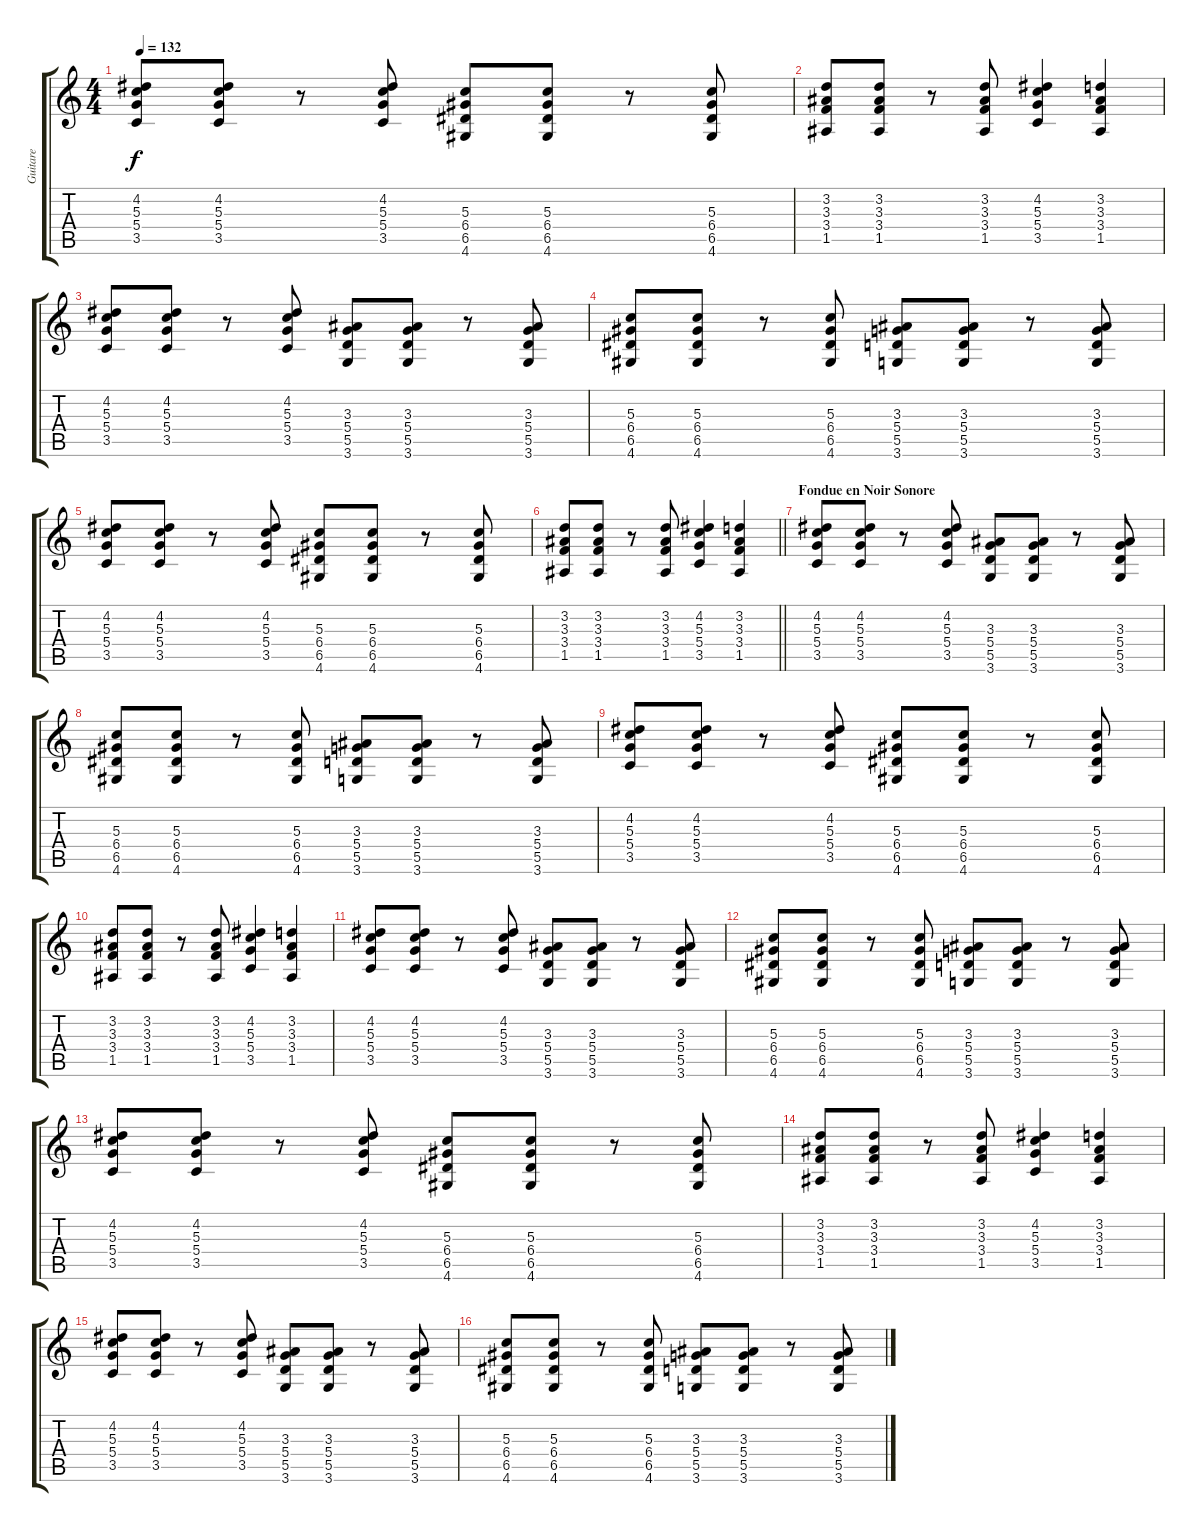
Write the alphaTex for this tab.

\track ("Guitare" "Guitare") {instrument acousticguitarnylon}
\staff {score tabs}
\tuning (E4 B3 G3 D3 A2 E2) {hide}
\ts (4 4)
\tempo 132
\clef g2
\ks c
(4.2 5.3 5.4 3.5).8{dy f} (4.2 5.3 5.4 3.5).8 r.8 (4.2 5.3 5.4 3.5).8 (5.3 6.4 6.5 4.6).8 (5.3 6.4 6.5 4.6).8 r.8 (5.3 6.4 6.5 4.6).8 |
(3.2 3.3 3.4 1.5).8 (3.2 3.3 3.4 1.5).8 r.8 (3.2 3.3 3.4 1.5).8 (4.2 5.3 5.4 3.5).4 (3.2 3.3 3.4 1.5).4 |
(4.2 5.3 5.4 3.5).8 (4.2 5.3 5.4 3.5).8 r.8 (4.2 5.3 5.4 3.5).8 (3.3 5.4 5.5 3.6).8 (3.3 5.4 5.5 3.6).8 r.8 (3.3 5.4 5.5 3.6).8 |
(5.3 6.4 6.5 4.6).8 (5.3 6.4 6.5 4.6).8 r.8 (5.3 6.4 6.5 4.6).8 (3.3 5.4 5.5 3.6).8 (3.3 5.4 5.5 3.6).8 r.8 (3.3 5.4 5.5 3.6).8 |
(4.2 5.3 5.4 3.5).8 (4.2 5.3 5.4 3.5).8 r.8 (4.2 5.3 5.4 3.5).8 (5.3 6.4 6.5 4.6).8 (5.3 6.4 6.5 4.6).8 r.8 (5.3 6.4 6.5 4.6).8 |
\barLineRight lightlight
(3.2 3.3 3.4 1.5).8 (3.2 3.3 3.4 1.5).8 r.8 (3.2 3.3 3.4 1.5).8 (4.2 5.3 5.4 3.5).4 (3.2 3.3 3.4 1.5).4 |
\section ("" "Fondue en Noir Sonore")
(4.2 5.3 5.4 3.5).8{volume 10} (4.2 5.3 5.4 3.5).8 r.8 (4.2 5.3 5.4 3.5).8 (3.3 5.4 5.5 3.6).8 (3.3 5.4 5.5 3.6).8 r.8 (3.3 5.4 5.5 3.6).8 |
(5.3 6.4 6.5 4.6).8 (5.3 6.4 6.5 4.6).8 r.8 (5.3 6.4 6.5 4.6).8 (3.3 5.4 5.5 3.6).8 (3.3 5.4 5.5 3.6).8 r.8 (3.3 5.4 5.5 3.6).8 |
(4.2 5.3 5.4 3.5).8 (4.2 5.3 5.4 3.5).8 r.8 (4.2 5.3 5.4 3.5).8 (5.3 6.4 6.5 4.6).8 (5.3 6.4 6.5 4.6).8 r.8 (5.3 6.4 6.5 4.6).8 |
(3.2 3.3 3.4 1.5).8 (3.2 3.3 3.4 1.5).8 r.8 (3.2 3.3 3.4 1.5).8 (4.2 5.3 5.4 3.5).4 (3.2 3.3 3.4 1.5).4 |
(4.2 5.3 5.4 3.5).8{volume 8} (4.2 5.3 5.4 3.5).8 r.8 (4.2 5.3 5.4 3.5).8 (3.3 5.4 5.5 3.6).8 (3.3 5.4 5.5 3.6).8 r.8 (3.3 5.4 5.5 3.6).8 |
(5.3 6.4 6.5 4.6).8 (5.3 6.4 6.5 4.6).8 r.8 (5.3 6.4 6.5 4.6).8 (3.3 5.4 5.5 3.6).8 (3.3 5.4 5.5 3.6).8 r.8 (3.3 5.4 5.5 3.6).8 |
(4.2 5.3 5.4 3.5).8 (4.2 5.3 5.4 3.5).8 r.8 (4.2 5.3 5.4 3.5).8 (5.3 6.4 6.5 4.6).8 (5.3 6.4 6.5 4.6).8 r.8 (5.3 6.4 6.5 4.6).8 |
(3.2 3.3 3.4 1.5).8 (3.2 3.3 3.4 1.5).8 r.8 (3.2 3.3 3.4 1.5).8 (4.2 5.3 5.4 3.5).4 (3.2 3.3 3.4 1.5).4 |
(4.2 5.3 5.4 3.5).8{volume 4} (4.2 5.3 5.4 3.5).8 r.8 (4.2 5.3 5.4 3.5).8 (3.3 5.4 5.5 3.6).8 (3.3 5.4 5.5 3.6).8 r.8 (3.3 5.4 5.5 3.6).8 |
(5.3 6.4 6.5 4.6).8 (5.3 6.4 6.5 4.6).8 r.8 (5.3 6.4 6.5 4.6).8 (3.3 5.4 5.5 3.6).8 (3.3 5.4 5.5 3.6).8 r.8 (3.3 5.4 5.5 3.6).8
